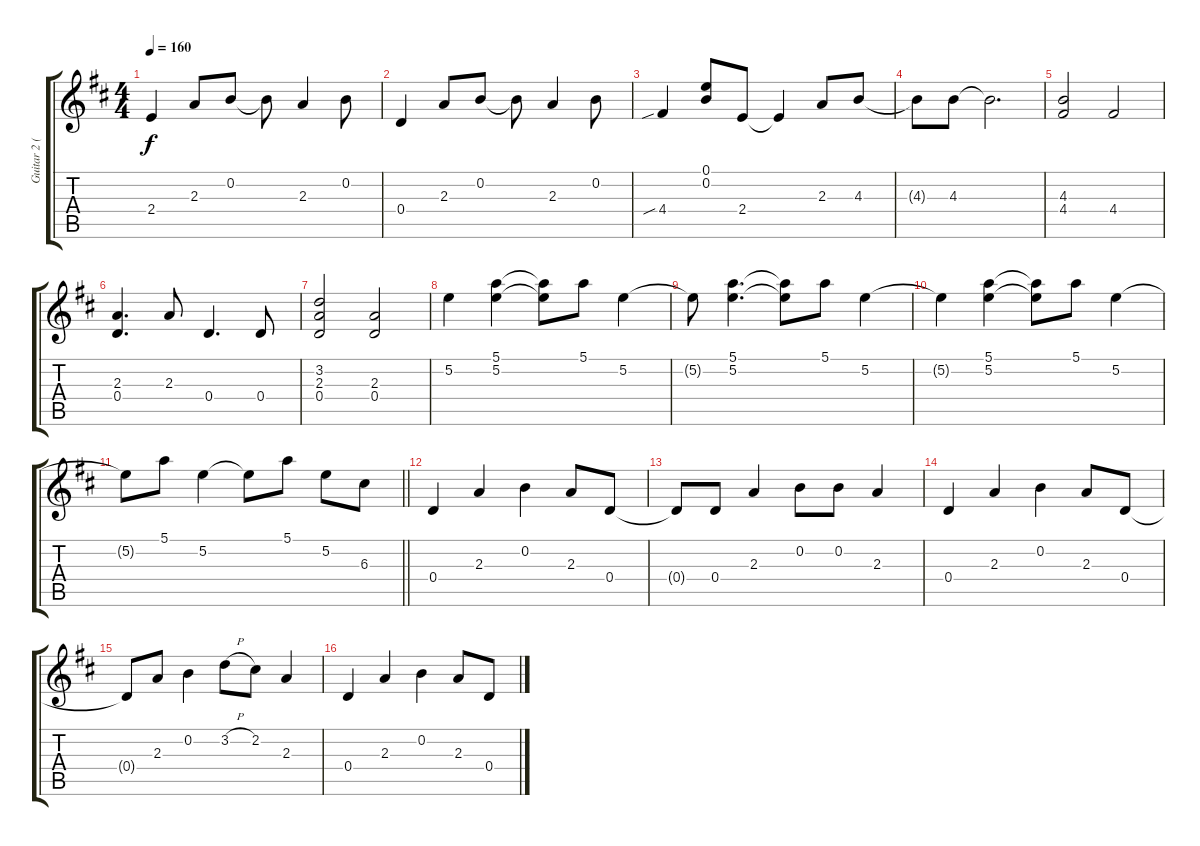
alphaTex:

\track ("Guitar 2 (clean)" "Guitar 2 (") {instrument electricguitarclean}
\staff {score tabs}
\tuning (E4 B3 G3 D3 A2 E2) {hide}
\ts (4 4)
\tempo 160
\clef g2
\ks d
2.4.4{dy f} 2.3.8 0.2.8 0.2{t}.8 2.3.4 0.2.8 |
0.4.4 2.3.8 0.2.8 0.2{t}.8 2.3.4 0.2.8 |
4.4{sib}.4 (0.1 0.2).8 2.4.8 2.4{t}.4 2.3.8 4.3.8 |
4.3{t}.8 4.3.8 4.3{t}.2{d} |
(4.3 4.4).2 4.4.2 |
(2.3 0.4).4{d} 2.3.8 0.4.4{d} 0.4.8 |
(3.2 2.3 0.4).2 (2.3 0.4).2 |
5.2.4 (5.1 5.2).4 (5.1{t} 5.2{t}).8 5.1.8 5.2.4 |
5.2{t}.8 (5.1 5.2).4{d} (5.1{t} 5.2{t}).8 5.1.8 5.2.4 |
5.2{t}.4 (5.1 5.2).4 (5.1{t} 5.2{t}).8 5.1.8 5.2.4 |
\barLineRight lightlight
5.2{t}.8 5.1.8 5.2.4 5.2{t}.8 5.1.8 5.2.8 6.3.8 |
0.4.4 2.3.4 0.2.4 2.3.8 0.4.8 |
0.4{t}.8 0.4.8 2.3.4 0.2.8 0.2.8 2.3.4 |
0.4.4 2.3.4 0.2.4 2.3.8 0.4.8 |
0.4{t}.8 2.3.8 0.2.4 3.2{h}.8 2.2.8 2.3.4 |
0.4.4 2.3.4 0.2.4 2.3.8 0.4.8
